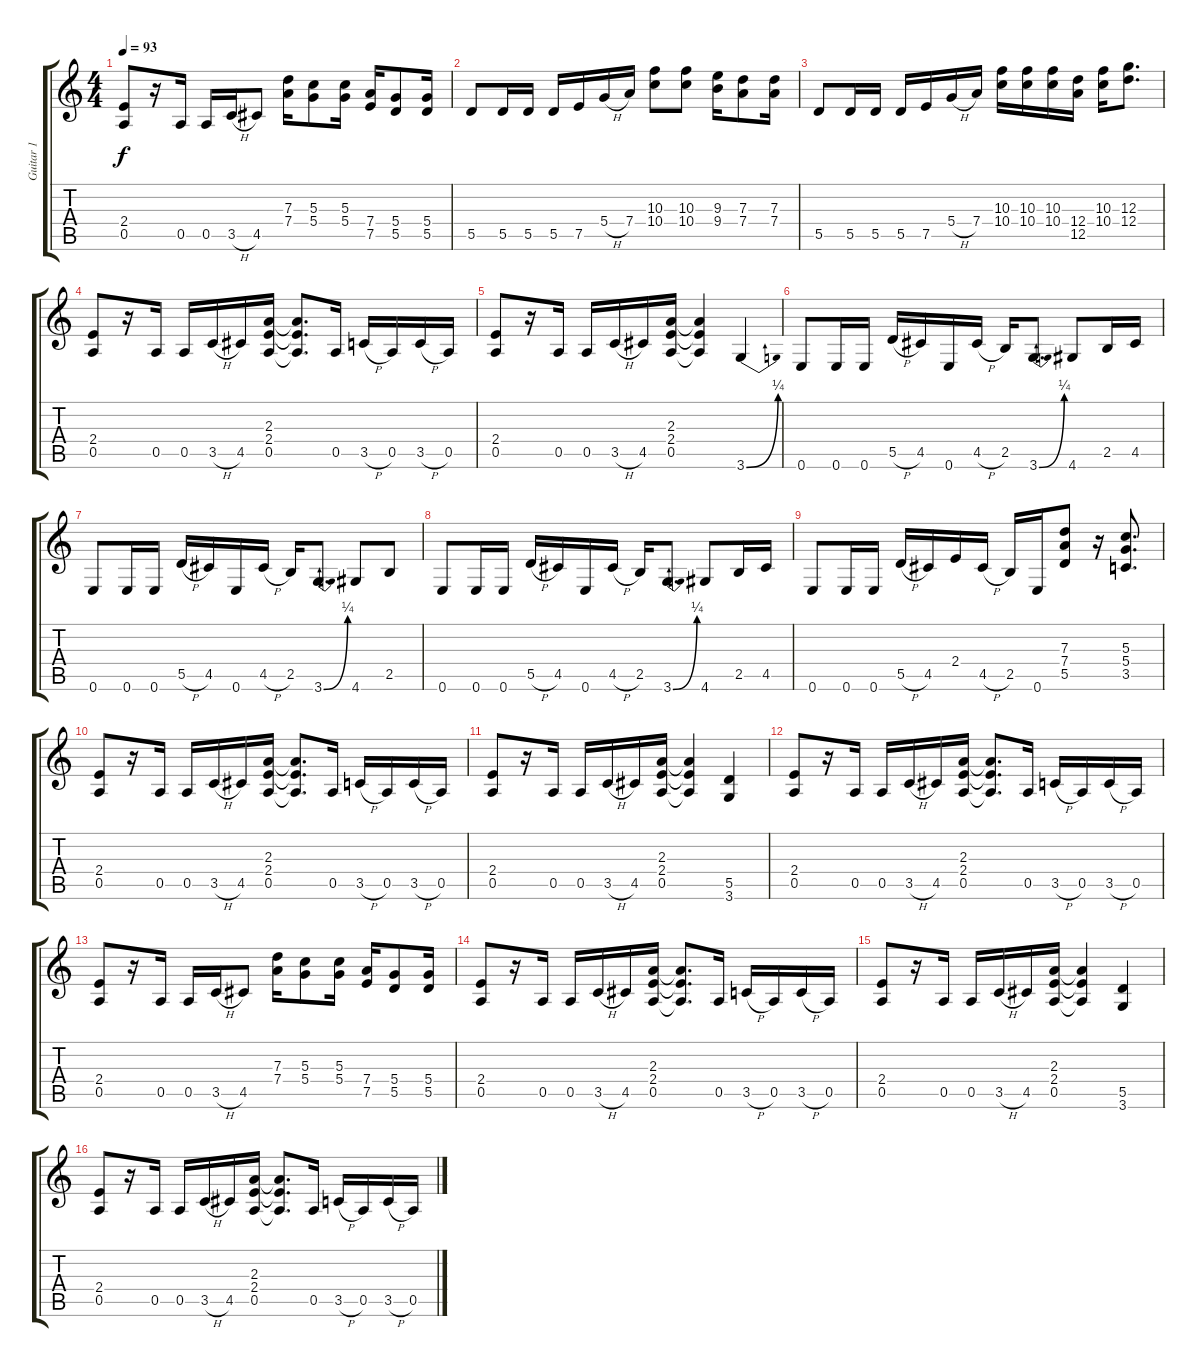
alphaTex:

\track ("Guitar 1" "Guitar 1") {instrument overdrivenguitar}
\staff {score tabs}
\tuning (E4 B3 G3 D3 A2 E2) {hide}
\ts (4 4)
\tempo 93
\clef g2
\ks c
(2.4 0.5).8{dy f} r.16 0.5.16 0.5.16 3.5{h}.16 4.5.8 (7.3 7.4).16 (5.3 5.4).8 (5.3 5.4).16 (7.4 7.5).16 (5.4 5.5).8 (5.4 5.5).16 |
5.5.8 5.5.16 5.5.16 5.5.16 7.5.16 5.4{h}.16 7.4.16 (10.3 10.4).8 (10.3 10.4).8 (9.3 9.4).16 (7.3 7.4).8 (7.3 7.4).16 |
5.5.8 5.5.16 5.5.16 5.5.16 7.5.16 5.4{h}.16 7.4.16 (10.3 10.4).16 (10.3 10.4).16 (10.3 10.4).16 (12.4 12.5).16 (10.3 10.4).16 (12.3 12.4).8{d} |
(2.4 0.5).8 r.16 0.5.16 0.5.16 3.5{h}.16 4.5.16 (2.3 2.4 0.5).16 (2.3{t} 2.4{t} 0.5{t}).8{d} 0.5.16 3.5{h}.16 0.5.16 3.5{h}.16 0.5.16 |
(2.4 0.5).8 r.16 0.5.16 0.5.16 3.5{h}.16 4.5.16 (2.3 2.4 0.5).16 (2.3{t} 2.4{t} 0.5{t}).4 3.6{be (bend 0 0 60 1)}.4 |
0.6.8 0.6.16 0.6.16 5.5{h}.16 4.5.16 0.6.16 4.5{h}.16 2.5.16 3.6{be (bend 0 0 60 1)}.8{d} 4.6.8 2.5.16 4.5.16 |
0.6.8 0.6.16 0.6.16 5.5{h}.16 4.5.16 0.6.16 4.5{h}.16 2.5.16 3.6{be (bend 0 0 60 1)}.8{d} 4.6.8 2.5.8 |
0.6.8 0.6.16 0.6.16 5.5{h}.16 4.5.16 0.6.16 4.5{h}.16 2.5.16 3.6{be (bend 0 0 60 1)}.8{d} 4.6.8 2.5.16 4.5.16 |
0.6.8 0.6.16 0.6.16 5.5{h}.16 4.5.16 2.4.16 4.5{h}.16 2.5.16 0.6.16 (7.3 7.4 5.5).8 r.16 (5.3 5.4 3.5).8{d} |
(2.4 0.5).8{volume 16} r.16 0.5.16 0.5.16 3.5{h}.16 4.5.16 (2.3 2.4 0.5).16 (2.3{t} 2.4{t} 0.5{t}).8{d} 0.5.16 3.5{h}.16 0.5.16 3.5{h}.16 0.5.16 |
(2.4 0.5).8 r.16 0.5.16 0.5.16 3.5{h}.16 4.5.16 (2.3 2.4 0.5).16 (2.3{t} 2.4{t} 0.5{t}).4 (5.5 3.6).4 |
(2.4 0.5).8 r.16 0.5.16 0.5.16 3.5{h}.16 4.5.16 (2.3 2.4 0.5).16 (2.3{t} 2.4{t} 0.5{t}).8{d} 0.5.16 3.5{h}.16 0.5.16 3.5{h}.16 0.5.16 |
(2.4 0.5).8 r.16 0.5.16 0.5.16 3.5{h}.16 4.5.8 (7.3 7.4).16 (5.3 5.4).8 (5.3 5.4).16 (7.4 7.5).16 (5.4 5.5).8 (5.4 5.5).16 |
(2.4 0.5).8{volume 16} r.16 0.5.16 0.5.16 3.5{h}.16 4.5.16 (2.3 2.4 0.5).16 (2.3{t} 2.4{t} 0.5{t}).8{d} 0.5.16 3.5{h}.16 0.5.16 3.5{h}.16 0.5.16 |
(2.4 0.5).8 r.16 0.5.16 0.5.16 3.5{h}.16 4.5.16 (2.3 2.4 0.5).16 (2.3{t} 2.4{t} 0.5{t}).4 (5.5 3.6).4 |
(2.4 0.5).8 r.16 0.5.16 0.5.16 3.5{h}.16 4.5.16 (2.3 2.4 0.5).16 (2.3{t} 2.4{t} 0.5{t}).8{d} 0.5.16 3.5{h}.16 0.5.16 3.5{h}.16 0.5.16
